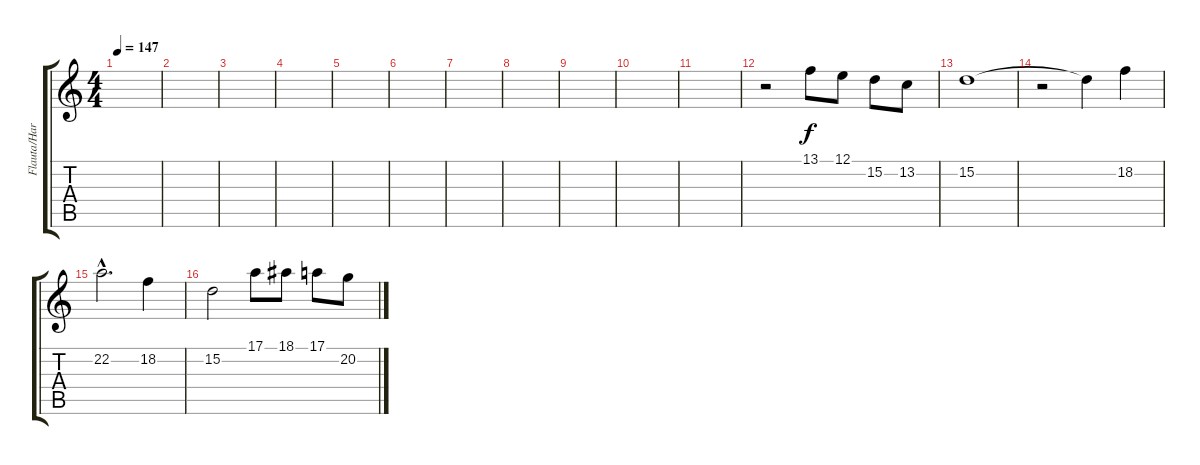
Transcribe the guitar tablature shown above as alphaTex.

\track ("Flauta/Harmonika/Tuba" "Flauta/Har") {instrument flute}
\staff {score tabs}
\tuning (E4 B3 G3 D3 A2 E2) {hide}
\ts (4 4)
\tempo 147
\clef g2
\ks c
|
|
|
|
|
|
|
|
|
|
|
r.2 13.1.8{volume 10} 12.1.8 15.2.8 13.2.8 |
15.2.1 |
r.2 15.2{t}.4 18.2.4 |
22.2{hac}.2{d} 18.2.4 |
15.2.2 17.1.8 18.1.8 17.1.8 20.2.8
